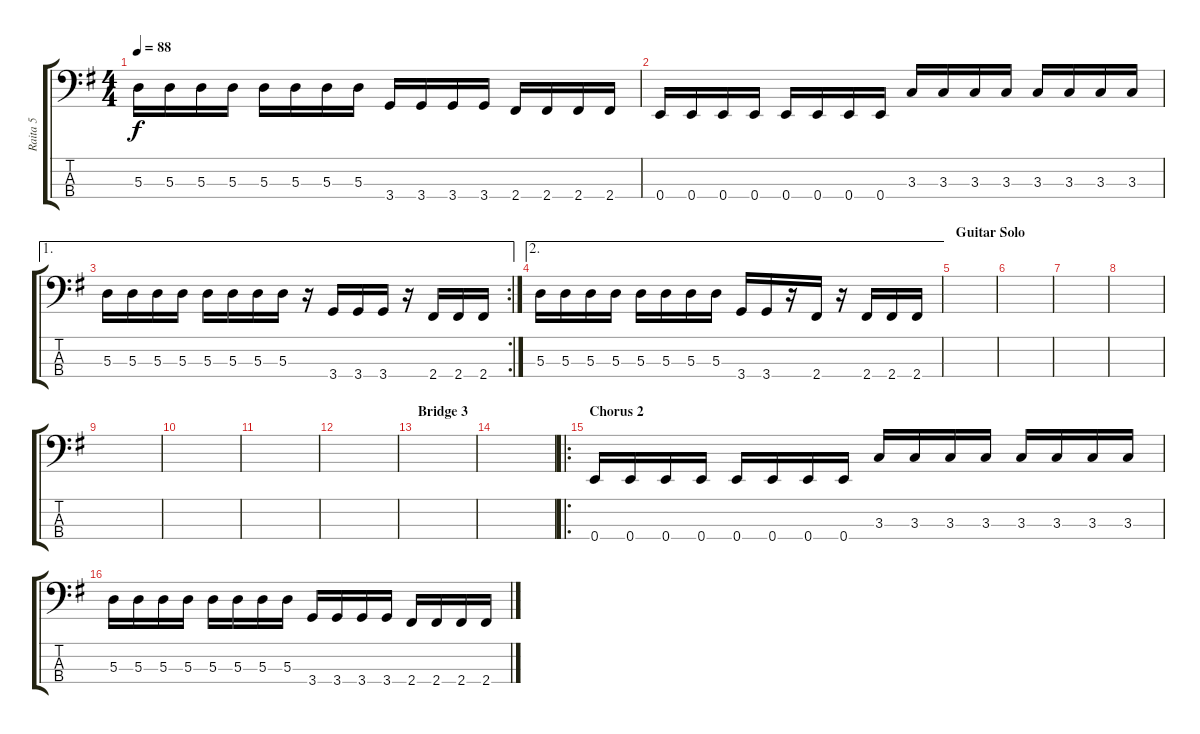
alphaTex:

\track ("Raita 5" "Raita 5") {instrument electricbassfinger}
\staff {score tabs}
\tuning (G2 D2 A1 E1) {hide}
\ts (4 4)
\tempo 88
\clef f4
\ks eminor
5.3.16{dy f} 5.3.16 5.3.16 5.3.16 5.3.16 5.3.16 5.3.16 5.3.16 3.4.16 3.4.16 3.4.16 3.4.16 2.4.16 2.4.16 2.4.16 2.4.16 |
0.4.16 0.4.16 0.4.16 0.4.16 0.4.16 0.4.16 0.4.16 0.4.16 3.3.16 3.3.16 3.3.16 3.3.16 3.3.16 3.3.16 3.3.16 3.3.16 |
\ae 1
\rc 2
5.3.16 5.3.16 5.3.16 5.3.16 5.3.16 5.3.16 5.3.16 5.3.16 r.16 3.4.16 3.4.16 3.4.16 r.16 2.4.16 2.4.16 2.4.16 |
\ae 2
5.3.16 5.3.16 5.3.16 5.3.16 5.3.16 5.3.16 5.3.16 5.3.16 3.4.16 3.4.16 r.16 2.4.16 r.16 2.4.16 2.4.16 2.4.16 |
\section ("" "Guitar Solo")
|
|
|
|
|
|
|
|
\section ("" "Bridge 3")
|
|
\ro
\section ("" "Chorus 2")
0.4.16 0.4.16 0.4.16 0.4.16 0.4.16 0.4.16 0.4.16 0.4.16 3.3.16 3.3.16 3.3.16 3.3.16 3.3.16 3.3.16 3.3.16 3.3.16 |
5.3.16 5.3.16 5.3.16 5.3.16 5.3.16 5.3.16 5.3.16 5.3.16 3.4.16 3.4.16 3.4.16 3.4.16 2.4.16 2.4.16 2.4.16 2.4.16
